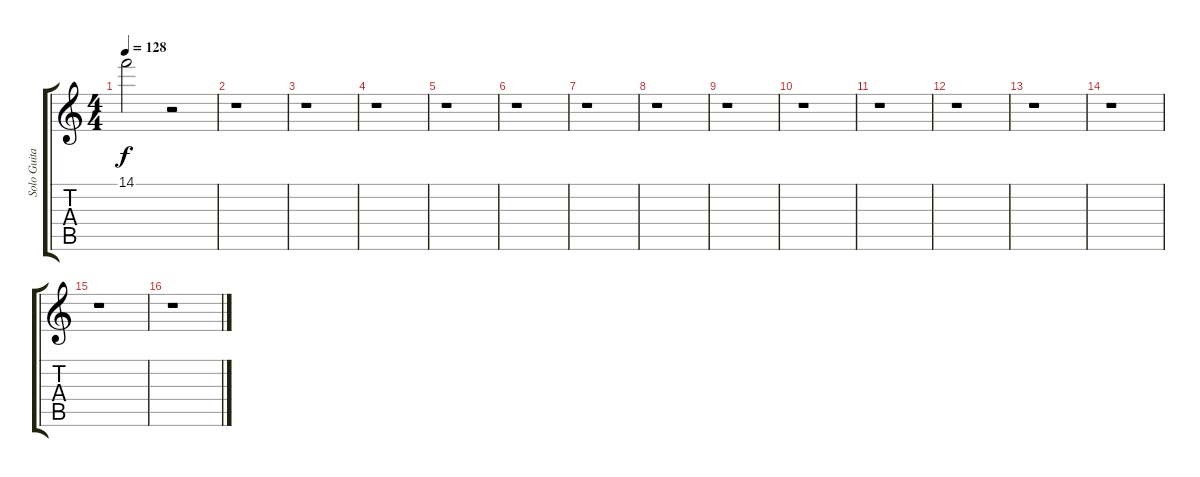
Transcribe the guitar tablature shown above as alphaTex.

\track ("Solo Guitar" "Solo Guita") {instrument overdrivenguitar}
\staff {score tabs}
\tuning (Eb4 Bb3 Gb3 Db3 Ab2 Eb2) {hide}
\ts (4 4)
\tempo 128
\clef g2
\ks c
14.1{t}.2{dy f} r.2 |
r.1 |
r.1 |
r.1 |
r.1 |
r.1 |
r.1 |
r.1 |
r.1 |
r.1 |
r.1 |
r.1 |
r.1 |
r.1 |
r.1 |
r.1
